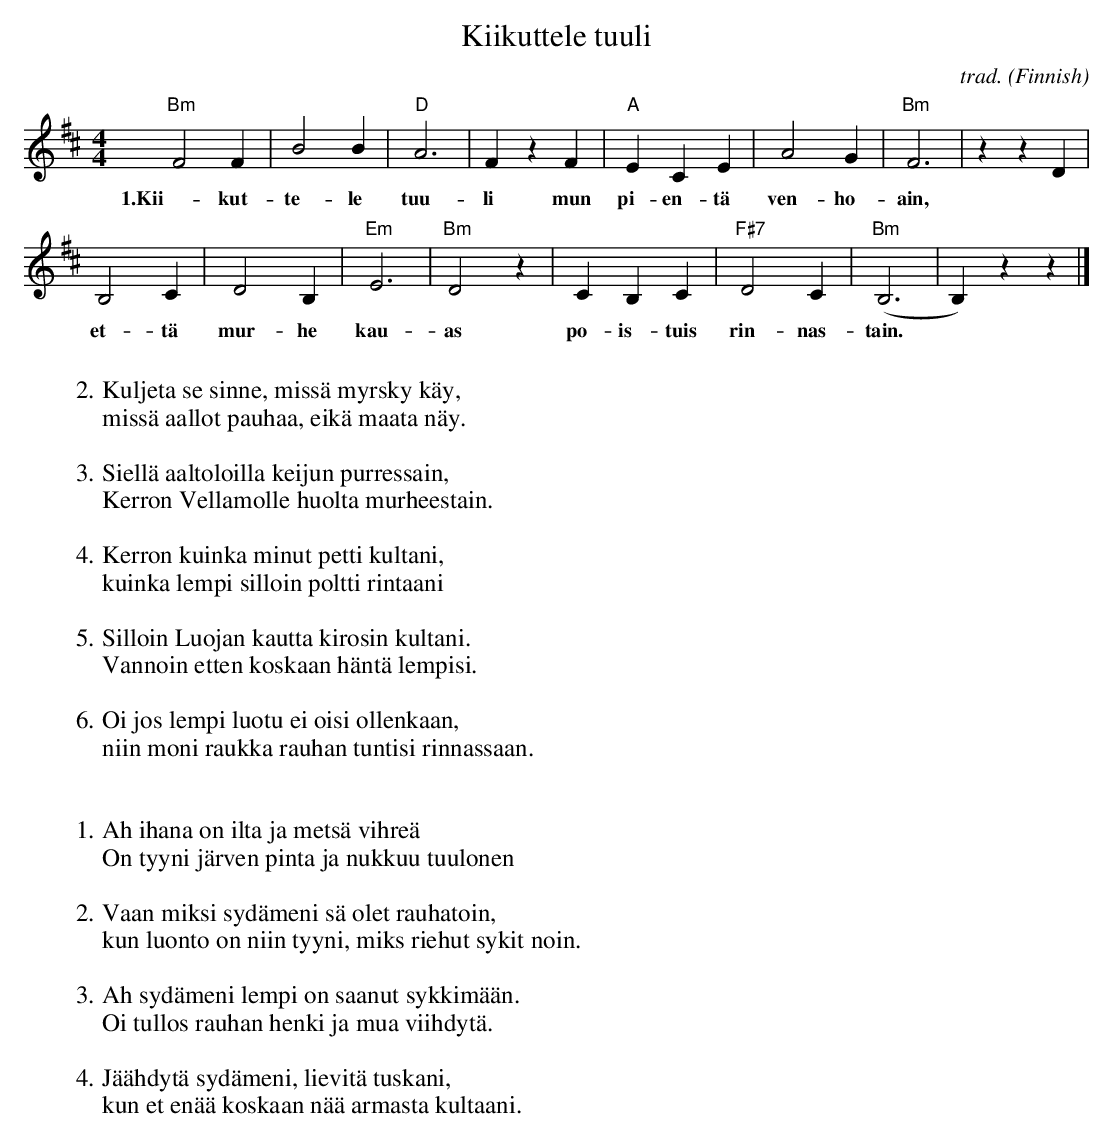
X:1
T:Kiikuttele tuuli
C:trad.
O:Finnish
M:4/4
L:1/4
K:Bm
"Bm" F2F | B2B | "D" A3 | F z F | "A" ECE | A2G | "Bm" F3 | z z D |
w:1.Kii-kut- | te-le | tuu- | li mun | pi-en-tä | ven-ho- | ain, |
B,2C | D2B, | "Em" E3 | "Bm" D2 z | CB,C | "F#7" D2C | "Bm" (B,3 | B,) z z |]
w:et-tä | mur-he | kau- | as | po-is-tuis | rin-nas- | tain.
W:
W:2.Kuljeta se sinne, missä myrsky käy,
W:missä aallot pauhaa, eikä maata näy.
W:
W:3.Siellä aaltoloilla keijun purressain,
W:Kerron Vellamolle huolta murheestain.
W:
W:4.Kerron kuinka minut petti kultani,
W:kuinka lempi silloin poltti rintaani
W:
W:5.Silloin Luojan kautta kirosin kultani.
W:Vannoin etten koskaan häntä lempisi.
W:
W:6.Oi jos lempi luotu ei oisi ollenkaan,
W:niin moni raukka rauhan tuntisi rinnassaan.
W:
W:
W:1.Ah ihana on ilta ja metsä vihreä
W:On tyyni järven pinta ja nukkuu tuulonen
W:
W:2. Vaan miksi sydämeni sä olet rauhatoin,
W:kun luonto on niin tyyni, miks riehut sykit noin.
W:
W:3. Ah sydämeni lempi on saanut sykkimään.
W:Oi tullos rauhan henki ja mua viihdytä.
W:
W:4. Jäähdytä sydämeni, lievitä tuskani,
W:kun et enää koskaan nää armasta kultaani.
